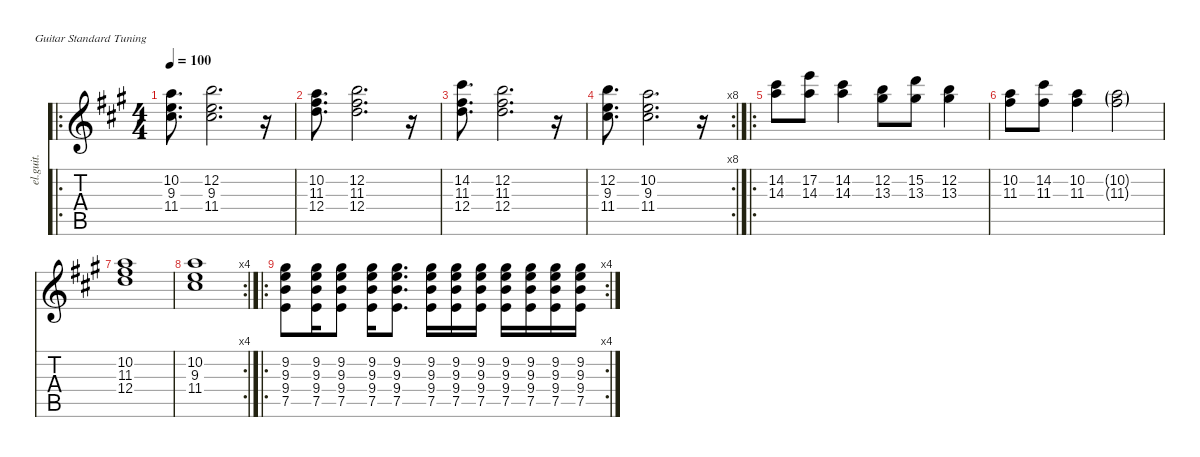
\defaultSystemsLayout 4
\hideDynamics
\bracketExtendMode nobrackets
\otherSystemsTrackNameOrientation horizontal
\track ("Clean Guitar" "el.guit.") {instrument electricguitarclean}
\staff {score tabs}
\tuning (E4 B3 G3 D3 A2 E2)
\ro
\ts (4 4)
\tempo 100
\clef g2
\scale
1.18053
\ks a
(11.4{acc #} 9.3{acc forcenatural} 10.2{acc forcenatural}).8{d dy mf instrument electricguitarclean beam Down} (11.4{acc #} 9.3{acc forcenatural} 12.2{acc forcenatural}).2{d beam Down} r.16{beam Down} |
\scale
0.968024 (12.4{acc forcenatural} 11.3{acc #} 10.2{acc forcenatural}).8{d beam Down} (12.4{acc forcenatural} 11.3{acc #} 12.2{acc forcenatural}).2{d beam Down} r.16{beam Down} |
\scale
0.96664 (12.4{acc forcenatural} 11.3{acc #} 14.2{acc #}).8{d beam Down} (12.4{acc forcenatural} 11.3{acc #} 12.2{acc forcenatural}).2{d beam Down} r.16{beam Down} |
\rc 8
(11.4{acc #} 9.3{acc forcenatural} 12.2{acc forcenatural}).8{d beam Down} (11.4{acc #} 9.3{acc forcenatural} 10.2{acc forcenatural}).2{d beam Down} r.16{beam Down} |
\ro
(14.3{acc forcenatural} 14.2{acc #}).8{beam Down} (14.3{acc forcenatural} 17.2{acc forcenatural}).8{beam Down} (14.3{acc forcenatural} 14.2{acc #}).4{beam Down} (13.3{acc #} 12.2{acc forcenatural}).8{beam Down} (13.3{acc #} 15.2{acc forcenatural}).8{beam Down} (13.3{acc #} 12.2{acc forcenatural}).4{beam Down} |
(11.3{acc #} 10.2{acc forcenatural}).8{beam Down} (11.3{acc #} 14.2{acc #}).8{beam Down} (11.3{acc #} 10.2{acc forcenatural}).4{beam Down} (11.3{g acc #} 10.2{g acc forcenatural}).2{beam Down} |
(10.2{acc forcenatural} 11.3{acc #} 12.4{acc forcenatural}).1{beam Down} |
\rc 4
(11.4{acc #} 9.3{acc forcenatural} 10.2{acc forcenatural}).1{beam Down} |
\ro
\rc 4
(7.5{acc forcenatural} 9.4{acc forcenatural} 9.3{acc forcenatural} 9.2{acc #}).8{beam Down} (7.5{acc forcenatural} 9.4{acc forcenatural} 9.3{acc forcenatural} 9.2{acc #}).16{beam Down} (7.5{acc forcenatural} 9.4{acc forcenatural} 9.3{acc forcenatural} 9.2{acc #}).8{beam Down} (7.5{acc forcenatural} 9.4{acc forcenatural} 9.3{acc forcenatural} 9.2{acc #}).16{beam Down} (7.5{acc forcenatural} 9.4{acc forcenatural} 9.3{acc forcenatural} 9.2{acc #}).8{d beam Down} (7.5{acc forcenatural} 9.4{acc forcenatural} 9.3{acc forcenatural} 9.2{acc #}).16{beam Down} (7.5{acc forcenatural} 9.4{acc forcenatural} 9.3{acc forcenatural} 9.2{acc #}).16{beam Down} (7.5{acc forcenatural} 9.4{acc forcenatural} 9.3{acc forcenatural} 9.2{acc #}).16{beam Down} (7.5{acc forcenatural} 9.4{acc forcenatural} 9.3{acc forcenatural} 9.2{acc #}).16{beam Down} (7.5{acc forcenatural} 9.4{acc forcenatural} 9.3{acc forcenatural} 9.2{acc #}).16{beam Down} (7.5{acc forcenatural} 9.4{acc forcenatural} 9.3{acc forcenatural} 9.2{acc #}).16{beam Down} (7.5{acc forcenatural} 9.4{acc forcenatural} 9.3{acc forcenatural} 9.2{acc #}).16{beam Down}
